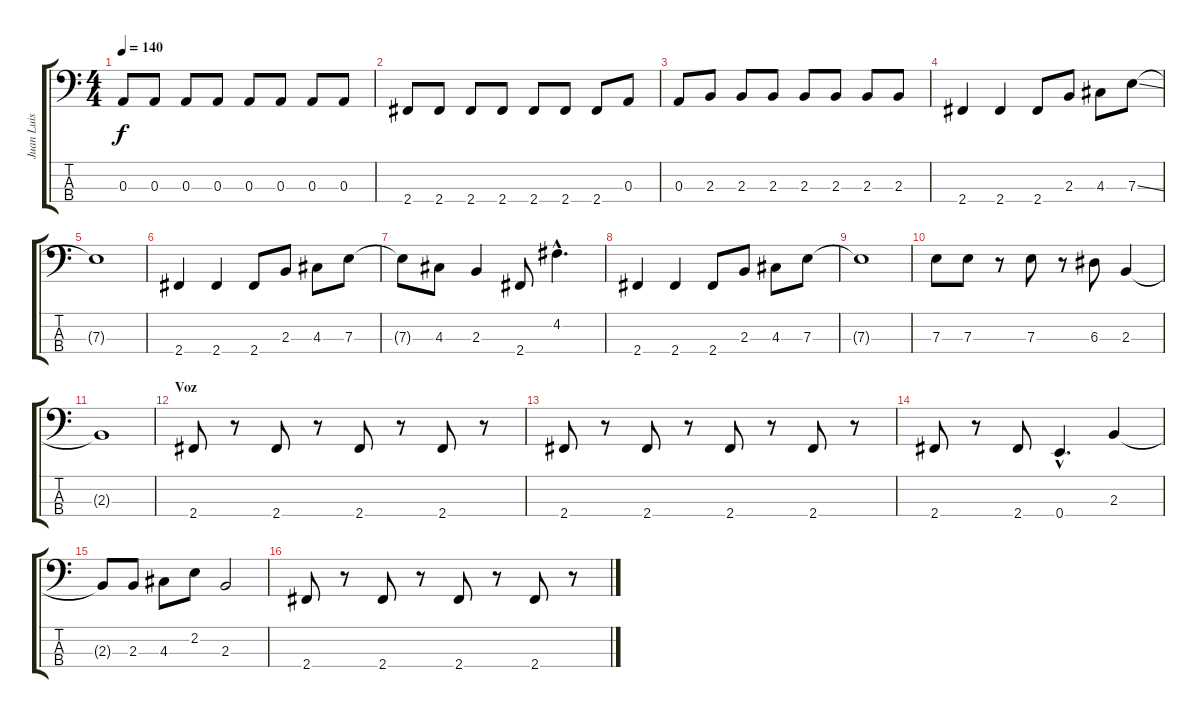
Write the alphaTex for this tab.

\track ("Juan Luis Serrano" "Juan Luis ") {instrument electricbasspick}
\staff {score tabs}
\tuning (G2 D2 A1 E1) {hide}
\ts (4 4)
\tempo 140
\clef f4
\ks c
0.3.8{dy f} 0.3.8 0.3.8 0.3.8 0.3.8 0.3.8 0.3.8 0.3.8 |
2.4.8 2.4.8 2.4.8 2.4.8 2.4.8 2.4.8 2.4.8 0.3.8 |
0.3.8 2.3.8 2.3.8 2.3.8 2.3.8 2.3.8 2.3.8 2.3.8 |
2.4.4 2.4.4 2.4.8 2.3.8 4.3.8 7.3{ss}.8 |
7.3{t}.1 |
2.4.4 2.4.4 2.4.8 2.3.8 4.3.8 7.3.8 |
7.3{t}.8 4.3.8 2.3.4 2.4.8 4.2{hac}.4{d} |
2.4.4 2.4.4 2.4.8 2.3.8 4.3.8 7.3.8 |
7.3{t}.1 |
7.3.8 7.3.8 r.8 7.3.8 r.8 6.3.8 2.3.4 |
2.3{t}.1 |
\section ("" "Voz")
2.4.8 r.8 2.4.8 r.8 2.4.8 r.8 2.4.8 r.8 |
2.4.8 r.8 2.4.8 r.8 2.4.8 r.8 2.4.8 r.8 |
2.4.8 r.8 2.4.8 0.4{hac}.4{d} 2.3.4 |
2.3{t}.8 2.3.8 4.3.8 2.2.8 2.3.2 |
2.4.8 r.8 2.4.8 r.8 2.4.8 r.8 2.4.8 r.8
